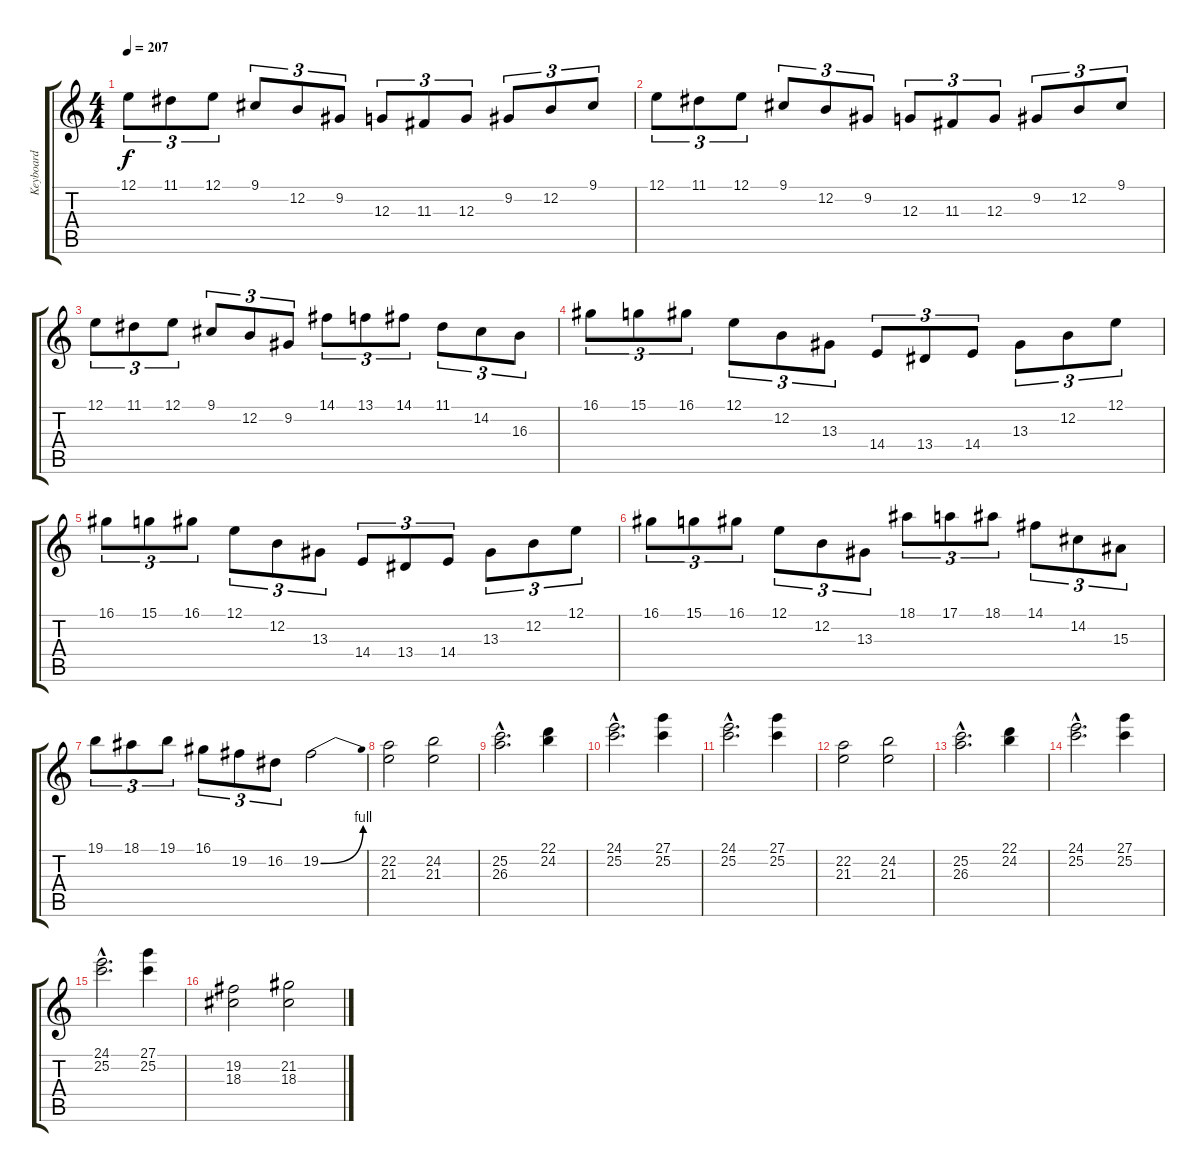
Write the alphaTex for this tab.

\track ("Keyboard" "Keyboard") {instrument lead2sawtooth}
\staff {score tabs}
\tuning (E4 B3 G3 D3 A2 E2) {hide}
\ts (4 4)
\tempo 207
\clef g2
\ks c
12.1.8{tu (3 2) dy f} 11.1.8{tu (3 2)} 12.1.8{tu (3 2)} 9.1.8{tu (3 2)} 12.2.8{tu (3 2)} 9.2.8{tu (3 2)} 12.3.8{tu (3 2)} 11.3.8{tu (3 2)} 12.3.8{tu (3 2)} 9.2.8{tu (3 2)} 12.2.8{tu (3 2)} 9.1.8{tu (3 2)} |
12.1.8{tu (3 2)} 11.1.8{tu (3 2)} 12.1.8{tu (3 2)} 9.1.8{tu (3 2)} 12.2.8{tu (3 2)} 9.2.8{tu (3 2)} 12.3.8{tu (3 2)} 11.3.8{tu (3 2)} 12.3.8{tu (3 2)} 9.2.8{tu (3 2)} 12.2.8{tu (3 2)} 9.1.8{tu (3 2)} |
12.1.8{tu (3 2)} 11.1.8{tu (3 2)} 12.1.8{tu (3 2)} 9.1.8{tu (3 2)} 12.2.8{tu (3 2)} 9.2.8{tu (3 2)} 14.1.8{tu (3 2)} 13.1.8{tu (3 2)} 14.1.8{tu (3 2)} 11.1.8{tu (3 2)} 14.2.8{tu (3 2)} 16.3.8{tu (3 2)} |
16.1.8{tu (3 2)} 15.1.8{tu (3 2)} 16.1.8{tu (3 2)} 12.1.8{tu (3 2)} 12.2.8{tu (3 2)} 13.3.8{tu (3 2)} 14.4.8{tu (3 2)} 13.4.8{tu (3 2)} 14.4.8{tu (3 2)} 13.3.8{tu (3 2)} 12.2.8{tu (3 2)} 12.1.8{tu (3 2)} |
16.1.8{tu (3 2)} 15.1.8{tu (3 2)} 16.1.8{tu (3 2)} 12.1.8{tu (3 2)} 12.2.8{tu (3 2)} 13.3.8{tu (3 2)} 14.4.8{tu (3 2)} 13.4.8{tu (3 2)} 14.4.8{tu (3 2)} 13.3.8{tu (3 2)} 12.2.8{tu (3 2)} 12.1.8{tu (3 2)} |
16.1.8{tu (3 2)} 15.1.8{tu (3 2)} 16.1.8{tu (3 2)} 12.1.8{tu (3 2)} 12.2.8{tu (3 2)} 13.3.8{tu (3 2)} 18.1.8{tu (3 2)} 17.1.8{tu (3 2)} 18.1.8{tu (3 2)} 14.1.8{tu (3 2)} 14.2.8{tu (3 2)} 15.3.8{tu (3 2)} |
19.1.8{tu (3 2)} 18.1.8{tu (3 2)} 19.1.8{tu (3 2)} 16.1.8{tu (3 2)} 19.2.8{tu (3 2)} 16.2.8{tu (3 2)} 19.2{be (bend 0 0 60 4)}.2 |
(22.2 21.3).2{instrument stringensemble1} (24.2 21.3).2 |
(25.2{hac} 26.3{hac}).2{d} (22.1 24.2).4 |
(24.1{hac} 25.2{hac}).2{d} (27.1 25.2).4 |
(24.1{hac} 25.2{hac}).2{d} (27.1 25.2).4 |
(22.2 21.3).2{instrument stringensemble1} (24.2 21.3).2 |
(25.2{hac} 26.3{hac}).2{d} (22.1 24.2).4 |
(24.1{hac} 25.2{hac}).2{d} (27.1 25.2).4 |
(24.1{hac} 25.2{hac}).2{d} (27.1 25.2).4 |
(19.2 18.3).2{instrument stringensemble1} (21.2 18.3).2
